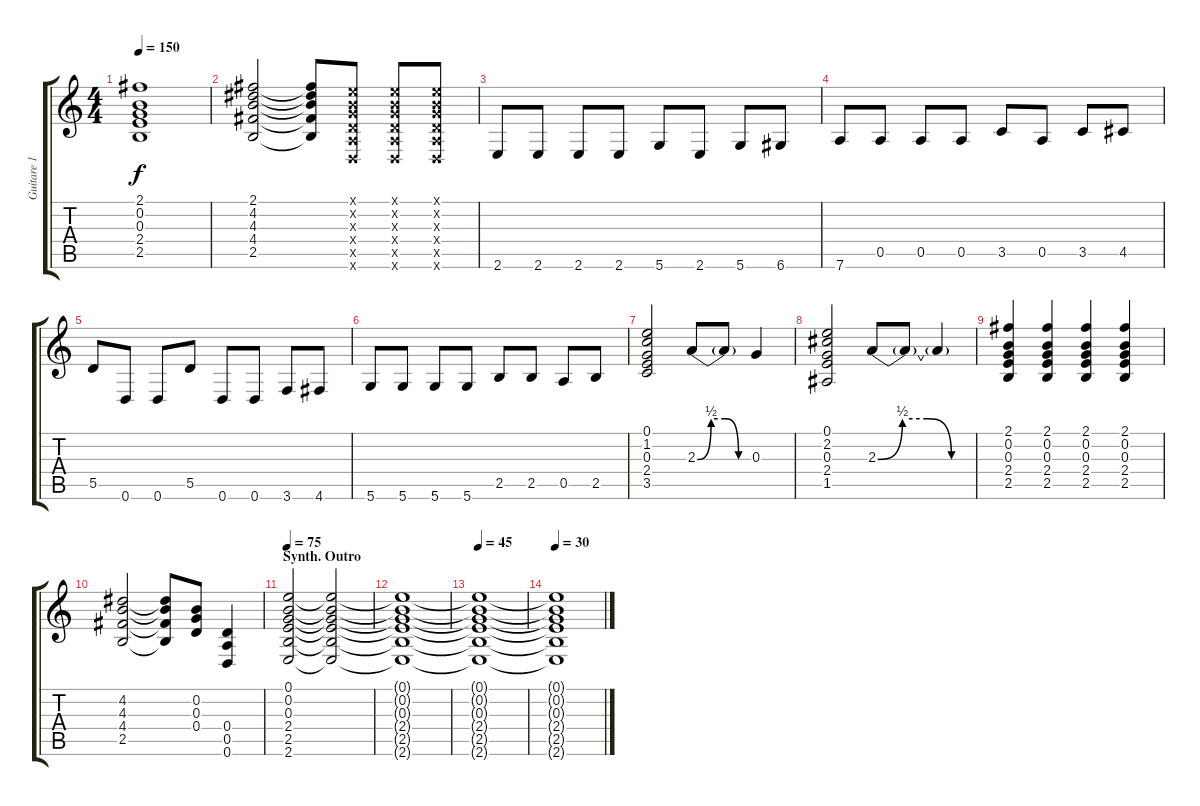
\track ("Guitare 1" "Guitare 1") {instrument overdrivenguitar}
\staff {score tabs}
\tuning (E4 B3 G3 D3 A2 D2) {hide}
\ts (4 4)
\tempo 150
\clef g2
\ks c
(2.1 0.2 0.3 2.4 2.5).1{dy f} |
(2.1 4.2 4.3 4.4 2.5).2 (2.1{t} 4.2{t} 4.3{t} 4.4{t} 2.5{t}).8 (0.1{x} 0.2{x} 0.3{x} 0.4{x} 0.5{x} 0.6{x}).8 (0.1{x} 0.2{x} 0.3{x} 0.4{x} 0.5{x} 0.6{x}).8 (0.1{x} 0.2{x} 0.3{x} 0.4{x} 0.5{x} 0.6{x}).8 |
2.6.8 2.6.8 2.6.8 2.6.8 5.6.8 2.6.8 5.6.8 6.6.8 |
7.6.8 0.5.8 0.5.8 0.5.8 3.5.8 0.5.8 3.5.8 4.5.8 |
5.5.8 0.6.8 0.6.8 5.5.8 0.6.8 0.6.8 3.6.8 4.6.8 |
5.6.8 5.6.8 5.6.8 5.6.8 2.5.8 2.5.8 0.5.8 2.5.8 |
(0.1 1.2 0.3 2.4 3.5).2 2.3{be (custom 0 0 15 2 30 2 45 0 60 0)}.8 2.3{t}.8 0.3.4 |
(0.1 2.2 0.3 2.4 1.5).2 2.3{be (custom 0 0 15 2 30 2 45 0 60 0)}.8 2.3{t}.8 2.3{t}.4 |
(2.1 0.2 0.3 2.4 2.5).4 (2.1 0.2 0.3 2.4 2.5).4 (2.1 0.2 0.3 2.4 2.5).4 (2.1 0.2 0.3 2.4 2.5).4 |
(4.2 4.3 4.4 2.5).2 (4.2{t} 4.3{t} 4.4{t} 2.5{t}).8 (0.2 0.3 0.4).8 (0.4 0.5 0.6).4 |
\section ("" "Synth. Outro")
\tempo 75
(0.1 0.2 0.3 2.4 2.5 2.6).2 (0.1{t} 0.2{t} 0.3{t} 2.4{t} 2.5{t} 2.6{t}).2 |
(0.1{t} 0.2{t} 0.3{t} 2.4{t} 2.5{t} 2.6{t}).1{volume 9} |
\tempo 45
(0.1{t} 0.2{t} 0.3{t} 2.4{t} 2.5{t} 2.6{t}).1 |
\tempo 30
(0.1{t} 0.2{t} 0.3{t} 2.4{t} 2.5{t} 2.6{t}).1
